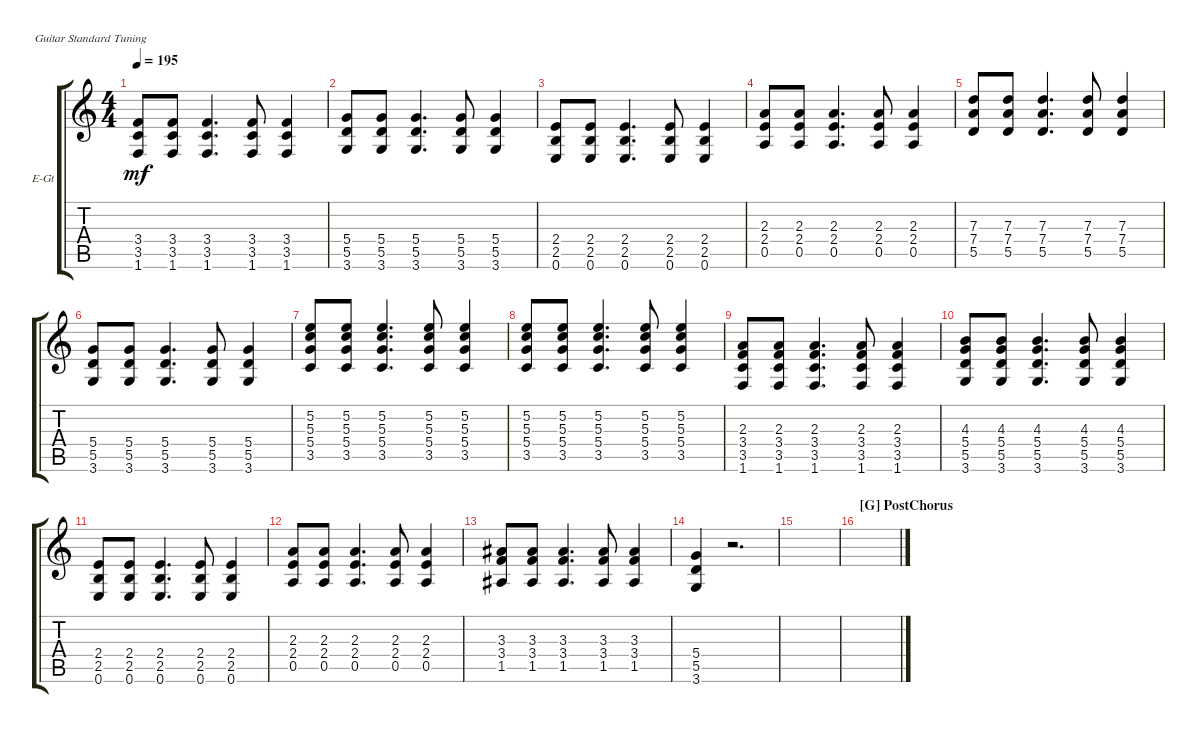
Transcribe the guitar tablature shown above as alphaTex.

\defaultSystemsLayout 4
\bracketExtendMode groupsimilarinstruments
\firstSystemTrackNameOrientation horizontal
\otherSystemsTrackNameOrientation horizontal
\track ("Rhythm Guitar" "E-Gt") {instrument overdrivenguitar}
\staff {score tabs}
\tuning (E4 B3 G3 D3 A2 E2)
\ts (4 4)
\tempo 195
\clef g2
\ks c
(1.6 3.5 3.4).8{dy mf} (3.4 1.6 3.5).8 (3.4 3.5 1.6).4{d} (1.6 3.5 3.4).8 (1.6 3.5 3.4).4 |
(3.6 5.5 5.4).8 (5.4 3.6 5.5).8 (5.4 5.5 3.6).4{d} (3.6 5.5 5.4).8 (3.6 5.5 5.4).4 |
(0.6 2.5 2.4).8 (2.4 0.6 2.5).8 (2.4 2.5 0.6).4{d} (0.6 2.5 2.4).8 (0.6 2.5 2.4).4 |
(0.5 2.4 2.3).8 (2.3 2.4 0.5).8 (0.5 2.4 2.3).4{d} (2.3 2.4 0.5).8 (0.5 2.4 2.3).4 |
(5.5 7.4 7.3).8 (7.3 7.4 5.5).8 (5.5 7.4 7.3).4{d} (7.3 7.4 5.5).8 (5.5 7.4 7.3).4 |
(3.6 5.5 5.4).8 (5.4 3.6 5.5).8 (5.4 5.5 3.6).4{d} (3.6 5.5 5.4).8 (3.6 5.5 5.4).4 |
(3.5 5.4 5.3 5.2).8 (5.3 5.4 3.5 5.2).8 (3.5 5.4 5.3 5.2).4{d} (5.3 5.4 3.5 5.2).8 (3.5 5.4 5.3 5.2).4 |
(3.5 5.4 5.3 5.2).8 (5.3 5.4 3.5 5.2).8 (3.5 5.4 5.3 5.2).4{d} (5.3 5.4 3.5 5.2).8 (3.5 5.4 5.3 5.2).4 |
(1.6 3.5 3.4 2.3).8 (3.4 1.6 3.5 2.3).8 (3.4 3.5 1.6 2.3).4{d} (1.6 3.5 3.4 2.3).8 (1.6 3.5 3.4 2.3).4 |
(3.6 5.5 5.4 4.3).8 (5.4 3.6 5.5 4.3).8 (5.4 5.5 3.6 4.3).4{d} (3.6 5.5 5.4 4.3).8 (3.6 5.5 5.4 4.3).4 |
(0.6 2.5 2.4).8 (2.4 0.6 2.5).8 (2.4 2.5 0.6).4{d} (0.6 2.5 2.4).8 (0.6 2.5 2.4).4 |
(0.5 2.4 2.3).8 (2.3 2.4 0.5).8 (0.5 2.4 2.3).4{d} (2.3 2.4 0.5).8 (0.5 2.4 2.3).4 |
(1.5 3.4 3.3).8 (3.3 3.4 1.5).8 (1.5 3.4 3.3).4{d} (3.3 3.4 1.5).8 (1.5 3.4 3.3).4 |
(3.6 5.5 5.4).4 r.2{d} |
|
\section ("G" "PostChorus")
